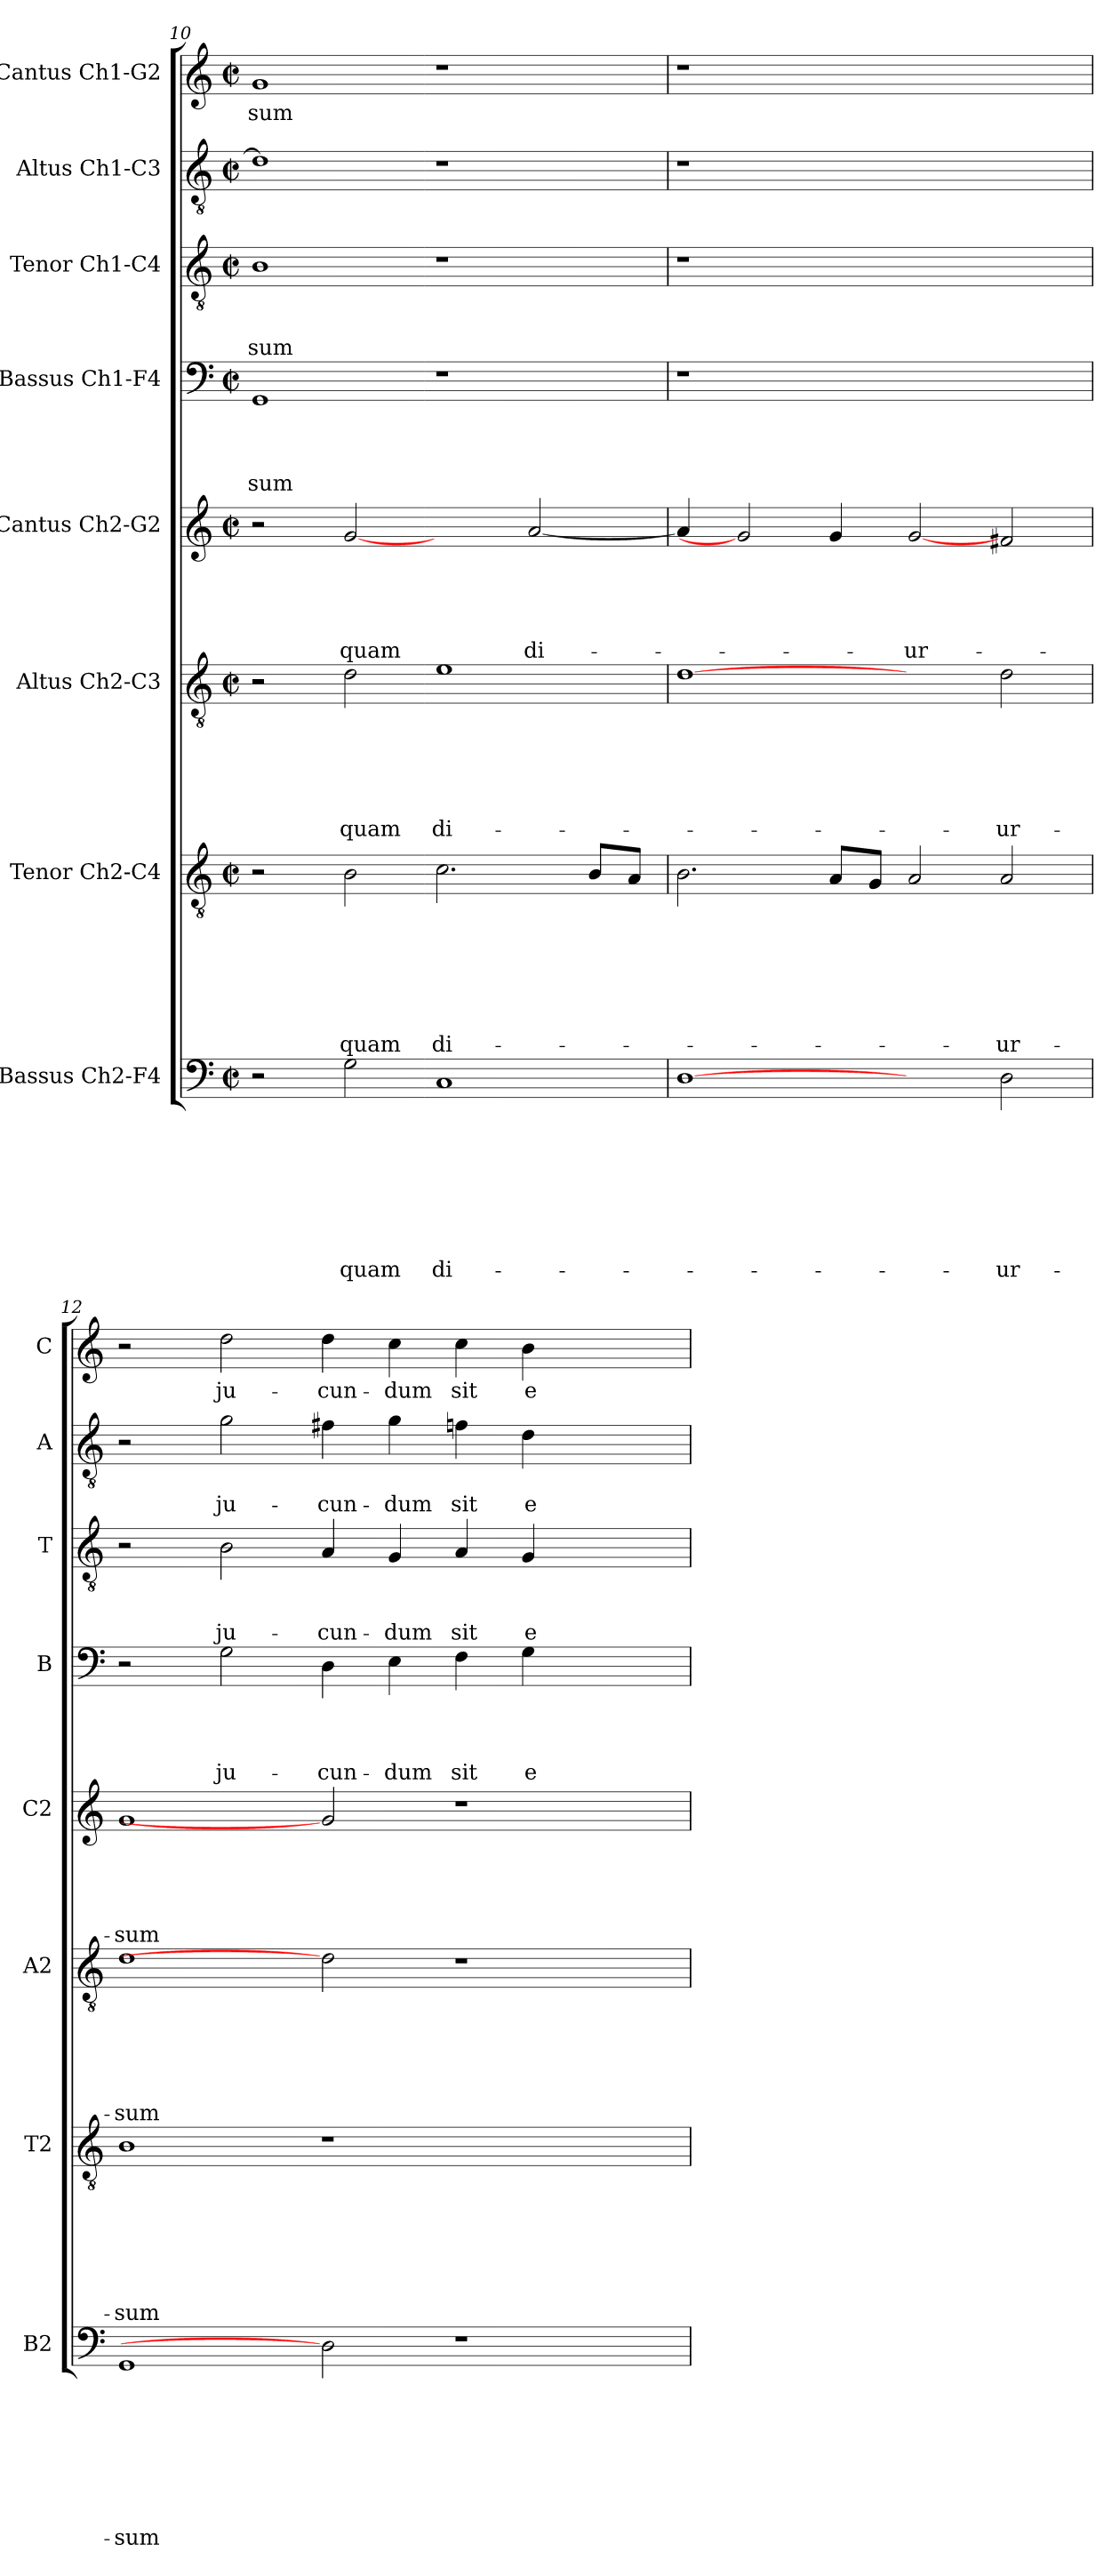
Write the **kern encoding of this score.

**kern	**text	**text	**text	**text	**text	**text	**text	**text	**kern	**text	**text	**text	**text	**text	**text	**text	**kern	**text	**text	**text	**text	**text	**text	**kern	**text	**text	**text	**text	**text	**kern	**text	**text	**text	**text	**kern	**text	**text	**text	**kern	**text	**text	**kern	**text
*part8	*part8	*part8	*part8	*part8	*part8	*part8	*part8	*part8	*part7	*part7	*part7	*part7	*part7	*part7	*part7	*part7	*part6	*part6	*part6	*part6	*part6	*part6	*part6	*part5	*part5	*part5	*part5	*part5	*part5	*part4	*part4	*part4	*part4	*part4	*part3	*part3	*part3	*part3	*part2	*part2	*part2	*part1	*part1
*staff8	*staff8	*staff8	*staff8	*staff8	*staff8	*staff8	*staff8	*staff8	*staff7	*staff7	*staff7	*staff7	*staff7	*staff7	*staff7	*staff7	*staff6	*staff6	*staff6	*staff6	*staff6	*staff6	*staff6	*staff5	*staff5	*staff5	*staff5	*staff5	*staff5	*staff4	*staff4	*staff4	*staff4	*staff4	*staff3	*staff3	*staff3	*staff3	*staff2	*staff2	*staff2	*staff1	*staff1
*I"Bassus Ch2-F4	*	*	*	*	*	*	*	*	*I"Tenor Ch2-C4	*	*	*	*	*	*	*	*I"Altus Ch2-C3	*	*	*	*	*	*	*I"Cantus Ch2-G2	*	*	*	*	*	*I"Bassus Ch1-F4	*	*	*	*	*I"Tenor Ch1-C4	*	*	*	*I"Altus Ch1-C3	*	*	*I"Cantus Ch1-G2	*
*I'B2	*	*	*	*	*	*	*	*	*I'T2	*	*	*	*	*	*	*	*I'A2	*	*	*	*	*	*	*I'C2	*	*	*	*	*	*I'B	*	*	*	*	*I'T	*	*	*	*I'A	*	*	*I'C	*
*clefF4	*	*	*	*	*	*	*	*	*clefGv2	*	*	*	*	*	*	*	*clefGv2	*	*	*	*	*	*	*clefG2	*	*	*	*	*	*clefF4	*	*	*	*	*clefGv2	*	*	*	*clefGv2	*	*	*clefG2	*
*k[]	*	*	*	*	*	*	*	*	*k[]	*	*	*	*	*	*	*	*k[]	*	*	*	*	*	*	*k[]	*	*	*	*	*	*k[]	*	*	*	*	*k[]	*	*	*	*k[]	*	*	*k[]	*
*C:	*	*	*	*	*	*	*	*	*C:	*	*	*	*	*	*	*	*C:	*	*	*	*	*	*	*C:	*	*	*	*	*	*C:	*	*	*	*	*C:	*	*	*	*C:	*	*	*C:	*
*M2/2	*	*	*	*	*	*	*	*	*M2/2	*	*	*	*	*	*	*	*M2/2	*	*	*	*	*	*	*M2/2	*	*	*	*	*	*M2/2	*	*	*	*	*M2/2	*	*	*	*M2/2	*	*	*M2/2	*
*met(c|)	*	*	*	*	*	*	*	*	*met(c|)	*	*	*	*	*	*	*	*met(c|)	*	*	*	*	*	*	*met(c|)	*	*	*	*	*	*met(c|)	*	*	*	*	*met(c|)	*	*	*	*met(c|)	*	*	*met(c|)	*
=10	=10	=10	=10	=10	=10	=10	=10	=10	=10	=10	=10	=10	=10	=10	=10	=10	=10	=10	=10	=10	=10	=10	=10	=10	=10	=10	=10	=10	=10	=10	=10	=10	=10	=10	=10	=10	=10	=10	=10	=10	=10	=10	=10
!	!	!	!	!	!	!	!	!	!	!	!	!	!	!	!	!	!	!	!	!	!	!	!	!	!	!	!	!	!	!	!	!	!	!LO:LY:b	!	!	!	!LO:LY:b	!	!	!	!	!LO:LY:b
2r	.	.	.	.	.	.	.	.	2r	.	.	.	.	.	.	.	2r	.	.	.	.	.	.	2r	.	.	.	.	.	1GG	.	.	.	-sum	1B	.	.	-sum	1d]	.	.	1g	-sum
!	!	!	!	!	!	!	!	!LO:LY:b	!	!	!	!	!	!	!	!LO:LY:b	!	!	!	!	!	!	!LO:LY:b	!	!	!	!	!	!LO:LY:b	!	!	!	!	!	!	!	!	!	!	!	!	!	!
2G\	.	.	.	.	.	.	.	quam	2B\	.	.	.	.	.	.	quam	2d\	.	.	.	.	.	quam	[2g	.	.	.	.	quam	.	.	.	.	.	.	.	.	.	.	.	.	.	.
!	!	!	!	!	!	!	!	!LO:LY:b	!	!	!	!	!	!	!	!LO:LY:b	!	!	!	!	!	!	!LO:LY:b	!	!	!	!	!	!	!	!	!	!	!	!	!	!	!	!	!	!	!	!
1C	.	.	.	.	.	.	.	di-	2.c\	.	.	.	.	.	.	di-	1e	.	.	.	.	.	di-	2ryy	.	.	.	.	.	1r	.	.	.	.	1r	.	.	.	1r	.	.	1r	.
!	!	!	!	!	!	!	!	!	!	!	!	!	!	!	!	!	!	!	!	!	!	!	!	!	!	!	!	!	!LO:LY:b	!	!	!	!	!	!	!	!	!	!	!	!	!	!
.	.	.	.	.	.	.	.	.	.	.	.	.	.	.	.	.	.	.	.	.	.	.	.	[2a/	.	.	.	.	di-	.	.	.	.	.	.	.	.	.	.	.	.	.	.
.	.	.	.	.	.	.	.	.	8B/L	.	.	.	.	.	.	.	.	.	.	.	.	.	.	.	.	.	.	.	.	.	.	.	.	.	.	.	.	.	.	.	.	.	.
.	.	.	.	.	.	.	.	.	8A/J	.	.	.	.	.	.	.	.	.	.	.	.	.	.	.	.	.	.	.	.	.	.	.	.	.	.	.	.	.	.	.	.	.	.
=11	=11	=11	=11	=11	=11	=11	=11	=11	=11	=11	=11	=11	=11	=11	=11	=11	=11	=11	=11	=11	=11	=11	=11	=11	=11	=11	=11	=11	=11	=11	=11	=11	=11	=11	=11	=11	=11	=11	=11	=11	=11	=11	=11
[1D	.	.	.	.	.	.	.	.	2.B\	.	.	.	.	.	.	.	[1d	.	.	.	.	.	.	4a/]	.	.	.	.	.	1r	.	.	.	.	1r	.	.	.	1r	.	.	1r	.
.	.	.	.	.	.	.	.	.	.	.	.	.	.	.	.	.	.	.	.	.	.	.	.	2g]	.	.	.	.	.	.	.	.	.	.	.	.	.	.	.	.	.	.	.
.	.	.	.	.	.	.	.	.	8A/L	.	.	.	.	.	.	.	.	.	.	.	.	.	.	4g/	.	.	.	.	.	.	.	.	.	.	.	.	.	.	.	.	.	.	.
.	.	.	.	.	.	.	.	.	8G/J	.	.	.	.	.	.	.	.	.	.	.	.	.	.	.	.	.	.	.	.	.	.	.	.	.	.	.	.	.	.	.	.	.	.
!	!	!	!	!	!	!	!	!	!	!	!	!	!	!	!	!	!	!	!	!	!	!	!	!	!	!	!	!	!LO:LY:b	!	!	!	!	!	!	!	!	!	!	!	!	!	!
2ryy	.	.	.	.	.	.	.	.	2A/	.	.	.	.	.	.	.	2ryy	.	.	.	.	.	.	[2g	.	.	.	.	-ur-	1ryy	.	.	.	.	1ryy	.	.	.	1ryy	.	.	1ryy	.
!	!	!	!	!	!	!	!	!LO:LY:b	!	!	!	!	!	!	!	!LO:LY:b	!	!	!	!	!	!	!LO:LY:b	!	!	!	!	!	!	!	!	!	!	!	!	!	!	!	!	!	!	!	!
2D\	.	.	.	.	.	.	.	-ur-	2A/	.	.	.	.	.	.	-ur-	2d\	.	.	.	.	.	-ur-	2f#X/	.	.	.	.	.	.	.	.	.	.	.	.	.	.	.	.	.	.	.
=12	=12	=12	=12	=12	=12	=12	=12	=12	=12	=12	=12	=12	=12	=12	=12	=12	=12	=12	=12	=12	=12	=12	=12	=12	=12	=12	=12	=12	=12	=12	=12	=12	=12	=12	=12	=12	=12	=12	=12	=12	=12	=12	=12
!	!	!	!	!	!	!	!	!LO:LY:b	!	!	!	!	!	!	!	!LO:LY:b	!	!	!	!	!	!	!LO:LY:b	!	!	!	!	!	!LO:LY:b	!	!	!	!	!	!	!	!	!	!	!	!	!	!
1GG	.	.	.	.	.	.	.	-sum	1B	.	.	.	.	.	.	-sum	1d	.	.	.	.	.	-sum	1g	.	.	.	.	-sum	2r	.	.	.	.	2r	.	.	.	2r	.	.	2r	.
!	!	!	!	!	!	!	!	!	!	!	!	!	!	!	!	!	!	!	!	!	!	!	!	!	!	!	!	!	!	!	!	!	!	!LO:LY:b	!	!	!	!LO:LY:b	!	!	!LO:LY:b	!	!LO:LY:b
.	.	.	.	.	.	.	.	.	.	.	.	.	.	.	.	.	.	.	.	.	.	.	.	.	.	.	.	.	.	2G\	.	.	.	ju-	2B\	.	.	ju-	2g\	.	ju-	2dd\	ju-
!	!	!	!	!	!	!	!	!	!	!	!	!	!	!	!	!	!	!	!	!	!	!	!	!	!	!	!	!	!	!	!	!	!	!LO:LY:b	!	!	!	!LO:LY:b	!	!	!LO:LY:b	!	!LO:LY:b
2D]	.	.	.	.	.	.	.	.	1r	.	.	.	.	.	.	.	2d]	.	.	.	.	.	.	2g]	.	.	.	.	.	4D\	.	.	.	-cun-	4A/	.	.	-cun-	4f#X\	.	-cun-	4dd\	-cun-
!	!	!	!	!	!	!	!	!	!	!	!	!	!	!	!	!	!	!	!	!	!	!	!	!	!	!	!	!	!	!	!	!	!	!LO:LY:b	!	!	!	!LO:LY:b	!	!	!LO:LY:b	!	!LO:LY:b
.	.	.	.	.	.	.	.	.	.	.	.	.	.	.	.	.	.	.	.	.	.	.	.	.	.	.	.	.	.	4E\	.	.	.	-dum	4G/	.	.	-dum	4g\	.	-dum	4cc\	-dum
!	!	!	!	!	!	!	!	!	!	!	!	!	!	!	!	!	!	!	!	!	!	!	!	!	!	!	!	!	!	!	!	!	!	!LO:LY:b	!	!	!	!LO:LY:b	!	!	!LO:LY:b	!	!LO:LY:b
1r	.	.	.	.	.	.	.	.	.	.	.	.	.	.	.	.	1r	.	.	.	.	.	.	1r	.	.	.	.	.	4F\	.	.	.	sit	4A/	.	.	sit	4fn\	.	sit	4cc\	sit
!	!	!	!	!	!	!	!	!	!	!	!	!	!	!	!	!	!	!	!	!	!	!	!	!	!	!	!	!	!	!	!	!	!	!LO:LY:b	!	!	!	!LO:LY:b	!	!	!LO:LY:b	!	!LO:LY:b
.	.	.	.	.	.	.	.	.	.	.	.	.	.	.	.	.	.	.	.	.	.	.	.	.	.	.	.	.	.	4G\	.	.	.	e-	4G/	.	.	e-	4d\	.	e-	4b\	e-
.	.	.	.	.	.	.	.	.	2ryy	.	.	.	.	.	.	.	.	.	.	.	.	.	.	.	.	.	.	.	.	2ryy	.	.	.	.	2ryy	.	.	.	2ryy	.	.	2ryy	.
=	=	=	=	=	=	=	=	=	=	=	=	=	=	=	=	=	=	=	=	=	=	=	=	=	=	=	=	=	=	=	=	=	=	=	=	=	=	=	=	=	=	=	=
*-	*-	*-	*-	*-	*-	*-	*-	*-	*-	*-	*-	*-	*-	*-	*-	*-	*-	*-	*-	*-	*-	*-	*-	*-	*-	*-	*-	*-	*-	*-	*-	*-	*-	*-	*-	*-	*-	*-	*-	*-	*-	*-	*-
